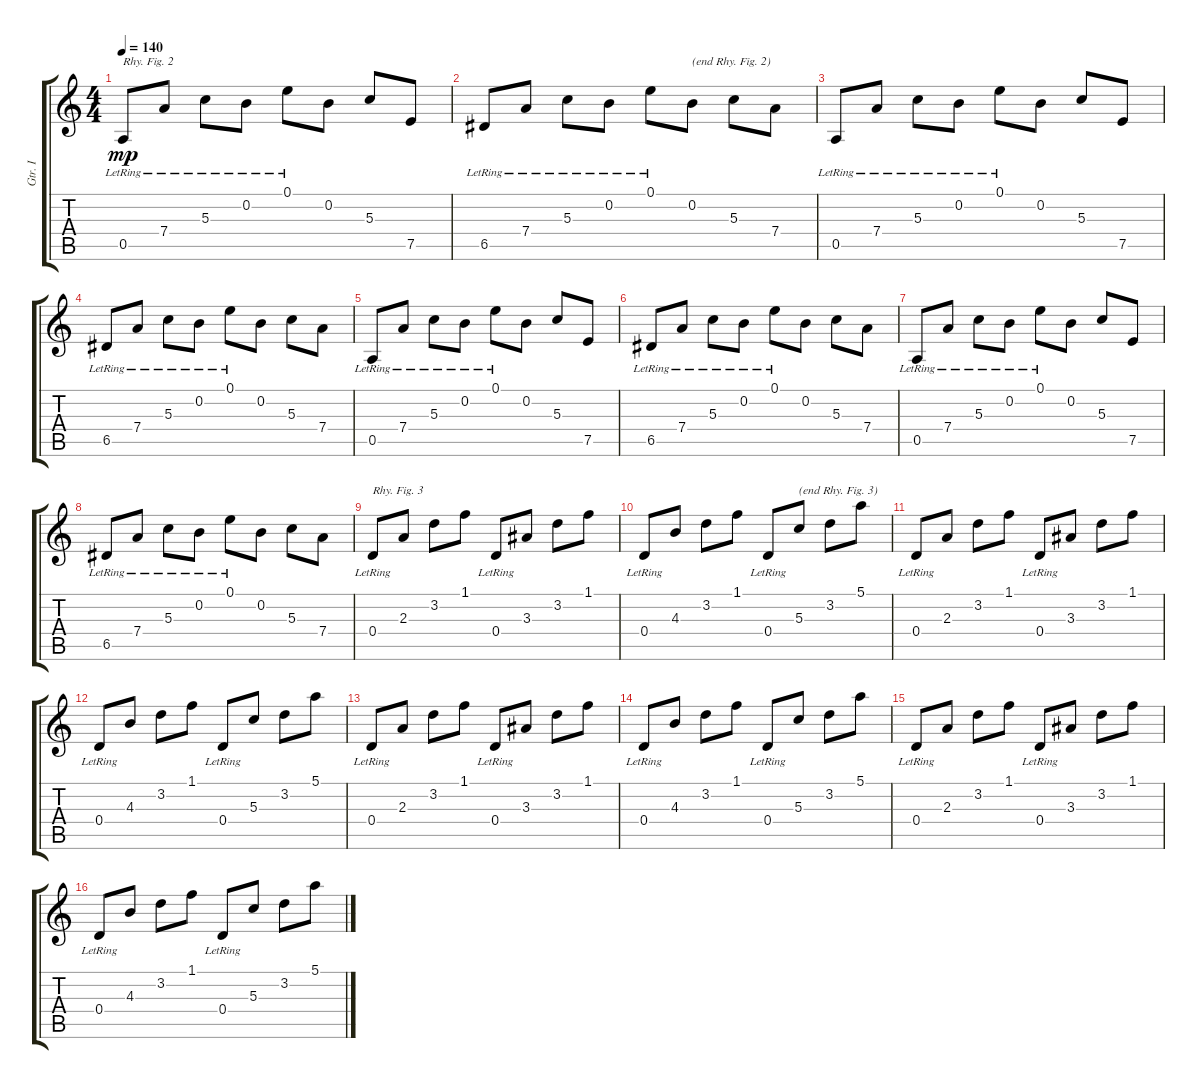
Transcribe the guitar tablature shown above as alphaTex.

\track ("Gtr. I" "Gtr. I") {instrument acousticguitarsteel}
\staff {score tabs}
\tuning (E4 B3 G3 D3 A2 E2) {hide}
\ts (4 4)
\tempo 140
\clef g2
\ks c
0.5{lr}.8{txt "Rhy. Fig. 2" dy mp} 7.4{lr}.8 5.3{lr}.8 0.2{lr}.8 0.1{lr}.8 0.2.8 5.3.8 7.5.8 |
6.5{lr}.8 7.4{lr}.8 5.3{lr}.8 0.2{lr}.8 0.1{lr}.8 0.2.8{txt "(end Rhy. Fig. 2)"} 5.3.8 7.4.8 |
0.5{lr}.8 7.4{lr}.8 5.3{lr}.8 0.2{lr}.8 0.1{lr}.8 0.2.8 5.3.8 7.5.8 |
6.5{lr}.8 7.4{lr}.8 5.3{lr}.8 0.2{lr}.8 0.1{lr}.8 0.2.8 5.3.8 7.4.8 |
0.5{lr}.8 7.4{lr}.8 5.3{lr}.8 0.2{lr}.8 0.1{lr}.8 0.2.8 5.3.8 7.5.8 |
6.5{lr}.8 7.4{lr}.8 5.3{lr}.8 0.2{lr}.8 0.1{lr}.8 0.2.8 5.3.8 7.4.8 |
0.5{lr}.8 7.4{lr}.8 5.3{lr}.8 0.2{lr}.8 0.1{lr}.8 0.2.8 5.3.8 7.5.8 |
6.5{lr}.8 7.4{lr}.8 5.3{lr}.8 0.2{lr}.8 0.1{lr}.8 0.2.8 5.3.8 7.4.8 |
0.4{lr}.8{txt "Rhy. Fig. 3"} 2.3.8 3.2.8 1.1.8 0.4{lr}.8 3.3.8 3.2.8 1.1.8 |
0.4{lr}.8 4.3.8 3.2.8 1.1.8 0.4{lr}.8 5.3.8{txt "(end Rhy. Fig. 3)"} 3.2.8 5.1.8 |
0.4{lr}.8 2.3.8 3.2.8 1.1.8 0.4{lr}.8 3.3.8 3.2.8 1.1.8 |
0.4{lr}.8 4.3.8 3.2.8 1.1.8 0.4{lr}.8 5.3.8 3.2.8 5.1.8 |
0.4{lr}.8 2.3.8 3.2.8 1.1.8 0.4{lr}.8 3.3.8 3.2.8 1.1.8 |
0.4{lr}.8 4.3.8 3.2.8 1.1.8 0.4{lr}.8 5.3.8 3.2.8 5.1.8 |
0.4{lr}.8 2.3.8 3.2.8 1.1.8 0.4{lr}.8 3.3.8 3.2.8 1.1.8 |
0.4{lr}.8 4.3.8 3.2.8 1.1.8 0.4{lr}.8 5.3.8 3.2.8 5.1.8
